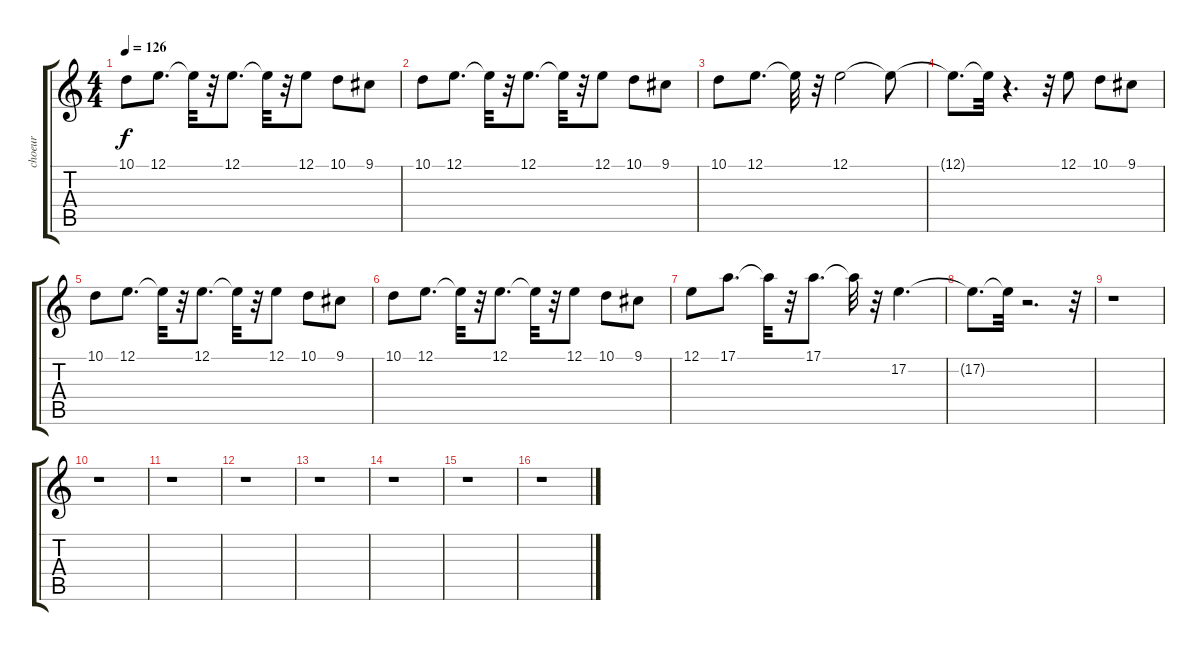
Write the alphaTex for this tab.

\track ("choeur" "choeur") {instrument trombone}
\staff {score tabs}
\tuning (E4 B3 G3 D3 A2 E2) {hide}
\ts (4 4)
\tempo 126
\clef g2
\ks c
10.1.8{dy f} 12.1.8{d} 12.1{t}.32 r.32 12.1.8{d} 12.1{t}.32 r.32 12.1.8 10.1.8 9.1.8 |
10.1.8 12.1.8{d} 12.1{t}.32 r.32 12.1.8{d} 12.1{t}.32 r.32 12.1.8 10.1.8 9.1.8 |
10.1.8 12.1.8{d} 12.1{t}.32 r.32 12.1.2 12.1{t}.8 |
12.1{t}.8{d} 12.1{t}.32 r.4{d} r.32 12.1.8 10.1.8 9.1.8 |
10.1.8 12.1.8{d} 12.1{t}.32 r.32 12.1.8{d} 12.1{t}.32 r.32 12.1.8 10.1.8 9.1.8 |
10.1.8 12.1.8{d} 12.1{t}.32 r.32 12.1.8{d} 12.1{t}.32 r.32 12.1.8 10.1.8 9.1.8 |
12.1.8 17.1.8{d} 17.1{t}.32 r.32 17.1.8{d} 17.1{t}.32 r.32 17.2.4{d} |
17.2{t}.8{d} 17.2{t}.32 r.2{d} r.32 |
r.1 |
r.1 |
r.1 |
r.1 |
r.1 |
r.1 |
r.1 |
r.1
